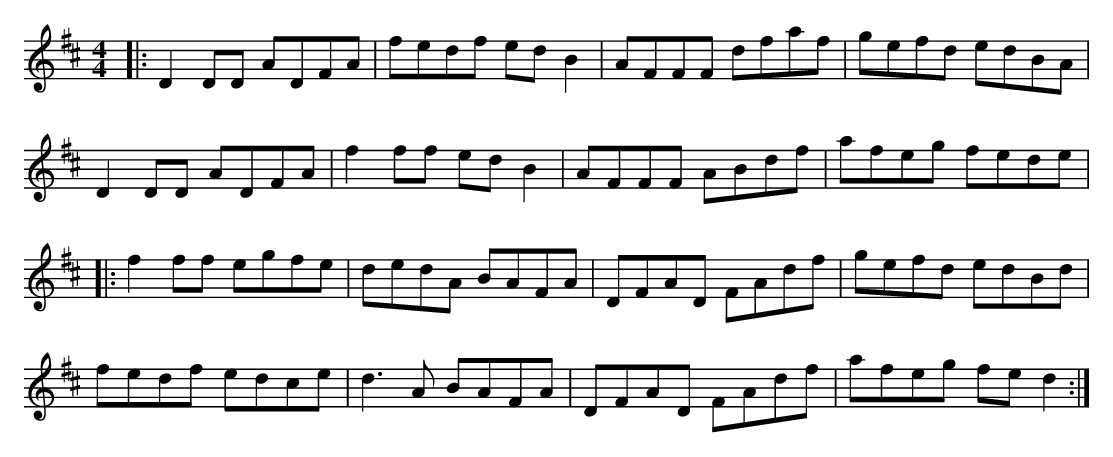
X:1
M:4/4
K:D
|:D2DD ADFA|fedf edB2|AFFF dfaf|gefd edBA|
D2DD ADFA|f2ff edB2|AFFF ABdf|afeg fede|
|:f2ff egfe|dedA BAFA|DFAD FAdf|gefd edBd|
fedf edce|d3A BAFA|DFAD FAdf|afeg fed2:|
